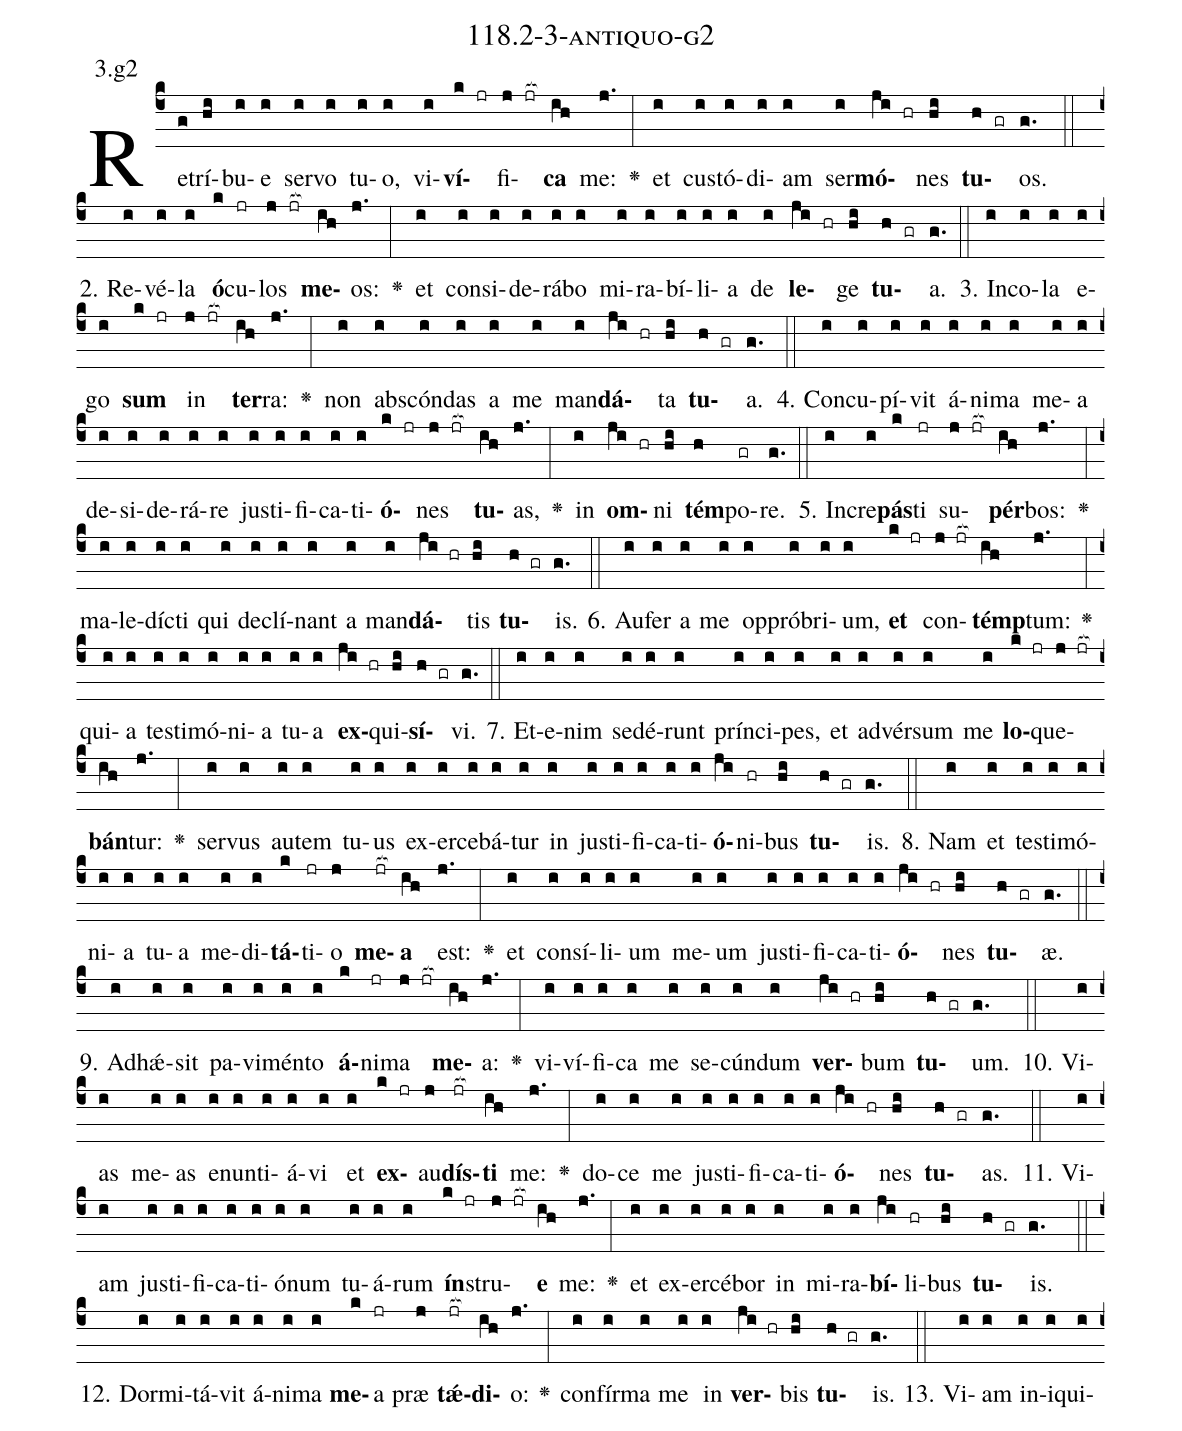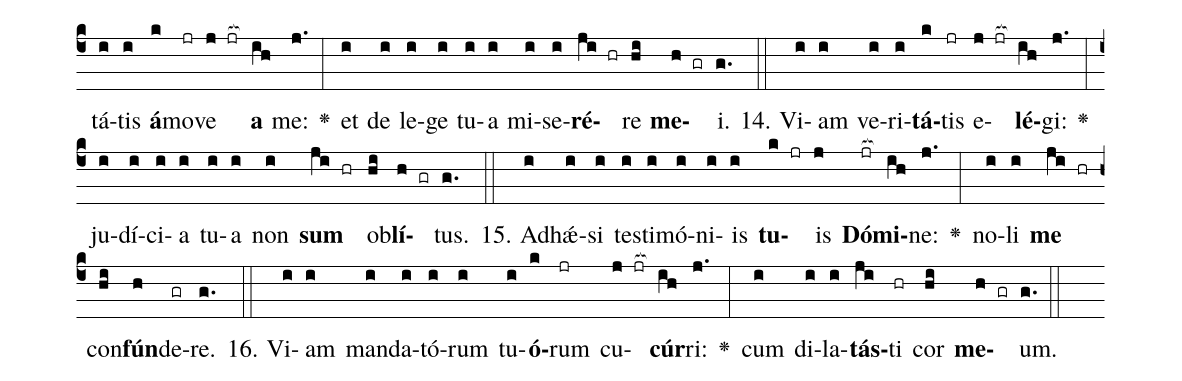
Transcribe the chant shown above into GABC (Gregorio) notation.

name: 118.2-3-antiquo-g2;
annotation: 3.g2;
%%
(c4)Re(g)trí(hi)bu(i)e(i) ser(i)vo(i) tu(i)o,(i) vi(i)<b>ví</b>(k jr)fi(j jr[ocb:1{])<b>ca</b>(ih[ocb:0}]) me:(j.) <v>\greheightstar</v>(:) et(i) cus(i)tó(i)di(i)am(i) ser(i)<b>mó</b>(ji hr)nes(hi) <b>tu</b>(h gr)os.(g.) (::)
2. Re(i)vé(i)la(i) <b>ó</b>(k)cu(jr)los(j jr[ocb:1{]) <b>me</b>(ih[ocb:0}])os:(j.) <v>\greheightstar</v>(:) et(i) con(i)si(i)de(i)rá(i)bo(i) mi(i)ra(i)bí(i)li(i)a(i) de(i) <b>le</b>(ji hr)ge(hi) <b>tu</b>(h gr)a.(g.) (::)
3. In(i)co(i)la(i) e(i)go(i) <b>sum</b>(k jr) in(j jr[ocb:1{]) <b>ter</b>(ih[ocb:0}])ra:(j.) <v>\greheightstar</v>(:) non(i) abs(i)cón(i)das(i) a(i) me(i) man(i)<b>dá</b>(ji hr)ta(hi) <b>tu</b>(h gr)a.(g.) (::)
4. Con(i)cu(i)pí(i)vit(i) á(i)ni(i)ma(i) me(i)a(i) de(i)si(i)de(i)rá(i)re(i) jus(i)ti(i)fi(i)ca(i)ti(i)<b>ó</b>(k jr)nes(j jr[ocb:1{]) <b>tu</b>(ih[ocb:0}])as,(j.) <v>\greheightstar</v>(:) in(i) <b>om</b>(ji hr)ni(hi) <b>tém</b>(h)po(gr)re.(g.) (::)
5. In(i)cre(i)<b>pás</b>(k)ti(jr) su(j jr[ocb:1{])<b>pér</b>(ih[ocb:0}])bos:(j.) <v>\greheightstar</v>(:) ma(i)le(i)díc(i)ti(i) qui(i) de(i)clí(i)nant(i) a(i) man(i)<b>dá</b>(ji hr)tis(hi) <b>tu</b>(h gr)is.(g.) (::)
6. Au(i)fer(i) a(i) me(i) op(i)pró(i)bri(i)um,(i) <b>et</b>(k jr) con(j jr[ocb:1{])<b>témp</b>(ih[ocb:0}])tum:(j.) <v>\greheightstar</v>(:) qui(i)a(i) tes(i)ti(i)mó(i)ni(i)a(i) tu(i)a(i) <b>ex</b>(ji hr)qui(hi)<b>sí</b>(h gr)vi.(g.) (::)
7. Et(i)e(i)nim(i) se(i)dé(i)runt(i) prín(i)ci(i)pes,(i) et(i) ad(i)vér(i)sum(i) me(i) <b>lo</b>(k jr)que(j jr[ocb:1{])<b>bán</b>(ih[ocb:0}])tur:(j.) <v>\greheightstar</v>(:) ser(i)vus(i) au(i)tem(i) tu(i)us(i) ex(i)er(i)ce(i)bá(i)tur(i) in(i) jus(i)ti(i)fi(i)ca(i)ti(i)<b>ó</b>(ji)ni(hr)bus(hi) <b>tu</b>(h gr)is.(g.) (::)
8. Nam(i) et(i) tes(i)ti(i)mó(i)ni(i)a(i) tu(i)a(i) me(i)di(i)<b>tá</b>(k)ti(jr)o(j) <b>me</b>(jr[ocb:1{])<b>a</b>(ih[ocb:0}]) est:(j.) <v>\greheightstar</v>(:) et(i) con(i)sí(i)li(i)um(i) me(i)um(i) jus(i)ti(i)fi(i)ca(i)ti(i)<b>ó</b>(ji hr)nes(hi) <b>tu</b>(h gr)æ.(g.) (::)
9. Ad(i)hǽ(i)sit(i) pa(i)vi(i)mén(i)to(i) <b>á</b>(k)ni(jr)ma(j jr[ocb:1{]) <b>me</b>(ih[ocb:0}])a:(j.) <v>\greheightstar</v>(:) vi(i)ví(i)fi(i)ca(i) me(i) se(i)cún(i)dum(i) <b>ver</b>(ji hr)bum(hi) <b>tu</b>(h gr)um.(g.) (::)
10. Vi(i)as(i) me(i)as(i) e(i)nun(i)ti(i)á(i)vi(i) et(i) <b>ex</b>(k jr)au(j)<b>dís</b>(jr[ocb:1{])<b>ti</b>(ih[ocb:0}]) me:(j.) <v>\greheightstar</v>(:) do(i)ce(i) me(i) jus(i)ti(i)fi(i)ca(i)ti(i)<b>ó</b>(ji hr)nes(hi) <b>tu</b>(h gr)as.(g.) (::)
11. Vi(i)am(i) jus(i)ti(i)fi(i)ca(i)ti(i)ó(i)num(i) tu(i)á(i)rum(i) <b>ín</b>(k jr)stru(j jr[ocb:1{])<b>e</b>(ih[ocb:0}]) me:(j.) <v>\greheightstar</v>(:) et(i) ex(i)er(i)cé(i)bor(i) in(i) mi(i)ra(i)<b>bí</b>(ji)li(hr)bus(hi) <b>tu</b>(h gr)is.(g.) (::)
12. Dor(i)mi(i)tá(i)vit(i) á(i)ni(i)ma(i) <b>me</b>(k)a(jr) præ(j) <b>tǽ</b>(jr[ocb:1{])<b>di</b>(ih[ocb:0}])o:(j.) <v>\greheightstar</v>(:) con(i)fír(i)ma(i) me(i) in(i) <b>ver</b>(ji hr)bis(hi) <b>tu</b>(h gr)is.(g.) (::)
13. Vi(i)am(i) in(i)i(i)qui(i)tá(i)tis(i) <b>á</b>(k)mo(jr)ve(j jr[ocb:1{]) <b>a</b>(ih[ocb:0}]) me:(j.) <v>\greheightstar</v>(:) et(i) de(i) le(i)ge(i) tu(i)a(i) mi(i)se(i)<b>ré</b>(ji hr)re(hi) <b>me</b>(h gr)i.(g.) (::)
14. Vi(i)am(i) ve(i)ri(i)<b>tá</b>(k)tis(jr) e(j jr[ocb:1{])<b>lé</b>(ih[ocb:0}])gi:(j.) <v>\greheightstar</v>(:) ju(i)dí(i)ci(i)a(i) tu(i)a(i) non(i) <b>sum</b>(ji hr) ob(hi)<b>lí</b>(h gr)tus.(g.) (::)
15. Ad(i)hǽ(i)si(i) tes(i)ti(i)mó(i)ni(i)is(i) <b>tu</b>(k jr)is(j) <b>Dó</b>(jr[ocb:1{])<b>mi</b>(ih[ocb:0}])ne:(j.) <v>\greheightstar</v>(:) no(i)li(i) <b>me</b>(ji hr) con(hi)<b>fún</b>(h)de(gr)re.(g.) (::)
16. Vi(i)am(i) man(i)da(i)tó(i)rum(i) tu(i)<b>ó</b>(k)rum(jr) cu(j jr[ocb:1{])<b>cúr</b>(ih[ocb:0}])ri:(j.) <v>\greheightstar</v>(:) cum(i) di(i)la(i)<b>tás</b>(ji)ti(hr) cor(hi) <b>me</b>(h gr)um.(g.) (::)
